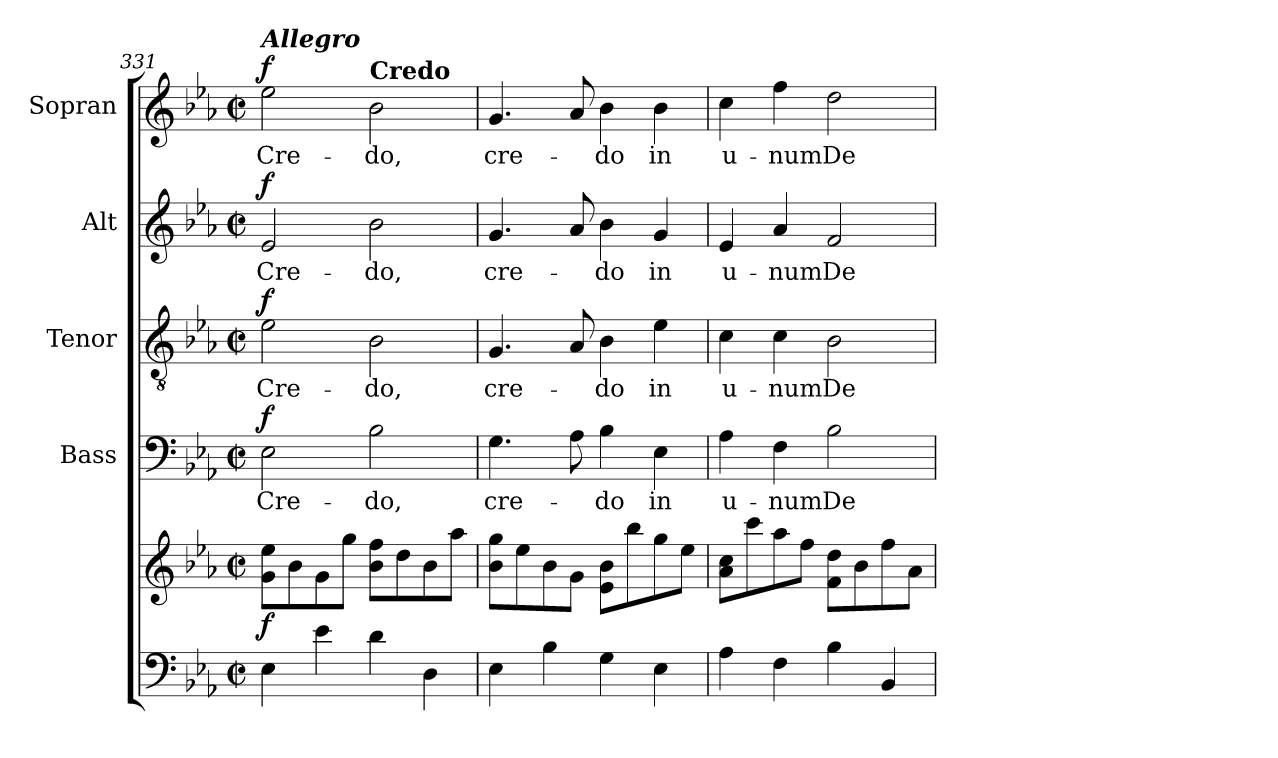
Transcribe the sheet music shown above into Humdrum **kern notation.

**kern	**kern	**dynam	**kern	**text	**dynam	**kern	**text	**dynam	**kern	**text	**dynam	**kern	**text	**dynam
*part5	*part5	*part5	*part4	*part4	*part4	*part3	*part3	*part3	*part2	*part2	*part2	*part1	*part1	*part1
*staff6	*staff5	*staff5/6	*staff4	*staff4	*staff4	*staff3	*staff3	*staff3	*staff2	*staff2	*staff2	*staff1	*staff1	*staff1
*	*	*	*I"Bass	*	*	*I"Tenor	*	*	*I"Alt	*	*	*I"Sopran	*	*
*	*	*	*I'B.	*	*	*I'T.	*	*	*I'A.	*	*	*I'S.	*	*
!!LO:LB:g=z
*clefF4	*clefG2	*	*clefF4	*	*	*clefGv2	*	*	*clefG2	*	*	*clefG2	*	*
*k[b-e-a-]	*k[b-e-a-]	*	*k[b-e-a-]	*	*	*k[b-e-a-]	*	*	*k[b-e-a-]	*	*	*k[b-e-a-]	*	*
*E-:	*E-:	*	*E-:	*	*	*E-:	*	*	*E-:	*	*	*E-:	*	*
*M2/2	*M2/2	*	*M2/2	*	*	*M2/2	*	*	*M2/2	*	*	*M2/2	*	*
*met(c|)	*met(c|)	*	*met(c|)	*	*	*met(c|)	*	*	*met(c|)	*	*	*met(c|)	*	*
=331	=331	=331	=331	=331	=331	=331	=331	=331	=331	=331	=331	=331	=331	=331
!	!	!	!	!	!	!	!	!	!	!	!	!LO:TX:a:Bi:t=Allegro	!	!
!	!	!LO:DY:b	!	!LO:LY:b	!LO:DY:a	!	!LO:LY:b	!LO:DY:a	!	!LO:LY:b	!LO:DY:a	!	!LO:LY:b	!LO:DY:a
4E-\	8g\ 8ee-\L	f	2E-\	Cre-	f	2e-\	Cre-	f	2e-/	Cre-	f	2ee-\	Cre-	f
.	8b-\	.	.	.	.	.	.	.	.	.	.	.	.	.
4e-\	8g\	.	.	.	.	.	.	.	.	.	.	.	.	.
.	8gg\J	.	.	.	.	.	.	.	.	.	.	.	.	.
!	!	!	!	!	!	!	!	!	!	!	!	!LO:TX:a:B:t=Credo	!	!
!	!	!	!	!LO:LY:b	!	!	!LO:LY:b	!	!	!LO:LY:b	!	!	!LO:LY:b	!
4d\	8b-\ 8ff\L	.	2B-\	-do,	.	2B-\	-do,	.	2b-\	-do,	.	2b-\	-do,	.
.	8dd\	.	.	.	.	.	.	.	.	.	.	.	.	.
4D\	8b-\	.	.	.	.	.	.	.	.	.	.	.	.	.
.	8aa-\J	.	.	.	.	.	.	.	.	.	.	.	.	.
=332	=332	=332	=332	=332	=332	=332	=332	=332	=332	=332	=332	=332	=332	=332
!	!	!	!	!LO:LY:b	!	!	!LO:LY:b	!	!	!LO:LY:b	!	!	!LO:LY:b	!
4E-\	8b-\ 8gg\L	.	4.G\	cre-	.	4.G/	cre-	.	4.g/	cre-	.	4.g/	cre-	.
.	8ee-\	.	.	.	.	.	.	.	.	.	.	.	.	.
4B-\	8b-\	.	.	.	.	.	.	.	.	.	.	.	.	.
.	8g\J	.	8A-\	.	.	8A-/	.	.	8a-/	.	.	8a-/	.	.
!	!	!	!	!LO:LY:b	!	!	!LO:LY:b	!	!	!LO:LY:b	!	!	!LO:LY:b	!
4G\	8e-\ 8b-\L	.	4B-\	-do	.	4B-\	-do	.	4b-\	-do	.	4b-\	-do	.
.	8bb-\	.	.	.	.	.	.	.	.	.	.	.	.	.
!	!	!	!	!LO:LY:b	!	!	!LO:LY:b	!	!	!LO:LY:b	!	!	!LO:LY:b	!
4E-\	8gg\	.	4E-\	in	.	4e-\	in	.	4g/	in	.	4b-\	in	.
.	8ee-\J	.	.	.	.	.	.	.	.	.	.	.	.	.
=333	=333	=333	=333	=333	=333	=333	=333	=333	=333	=333	=333	=333	=333	=333
!	!	!	!	!LO:LY:b	!	!	!LO:LY:b	!	!	!LO:LY:b	!	!	!LO:LY:b	!
4A-\	8a-\ 8cc\L	.	4A-\	u-	.	4c\	u-	.	4e-/	u-	.	4cc\	u-	.
.	8ccc\	.	.	.	.	.	.	.	.	.	.	.	.	.
!	!	!	!	!LO:LY:b	!	!	!LO:LY:b	!	!	!LO:LY:b	!	!	!LO:LY:b	!
4F\	8aa-\	.	4F\	-num	.	4c\	-num	.	4a-/	-num	.	4ff\	-num	.
.	8ff\J	.	.	.	.	.	.	.	.	.	.	.	.	.
!	!	!	!	!LO:LY:b	!	!	!LO:LY:b	!	!	!LO:LY:b	!	!	!LO:LY:b	!
4B-\	8f\ 8dd\L	.	2B-\	De-	.	2B-\	De-	.	2f/	De-	.	2dd\	De-	.
.	8b-\	.	.	.	.	.	.	.	.	.	.	.	.	.
4BB-/	8ff\	.	.	.	.	.	.	.	.	.	.	.	.	.
.	8a-\J	.	.	.	.	.	.	.	.	.	.	.	.	.
=	=	=	=	=	=	=	=	=	=	=	=	=	=	=
*-	*-	*-	*-	*-	*-	*-	*-	*-	*-	*-	*-	*-	*-	*-
